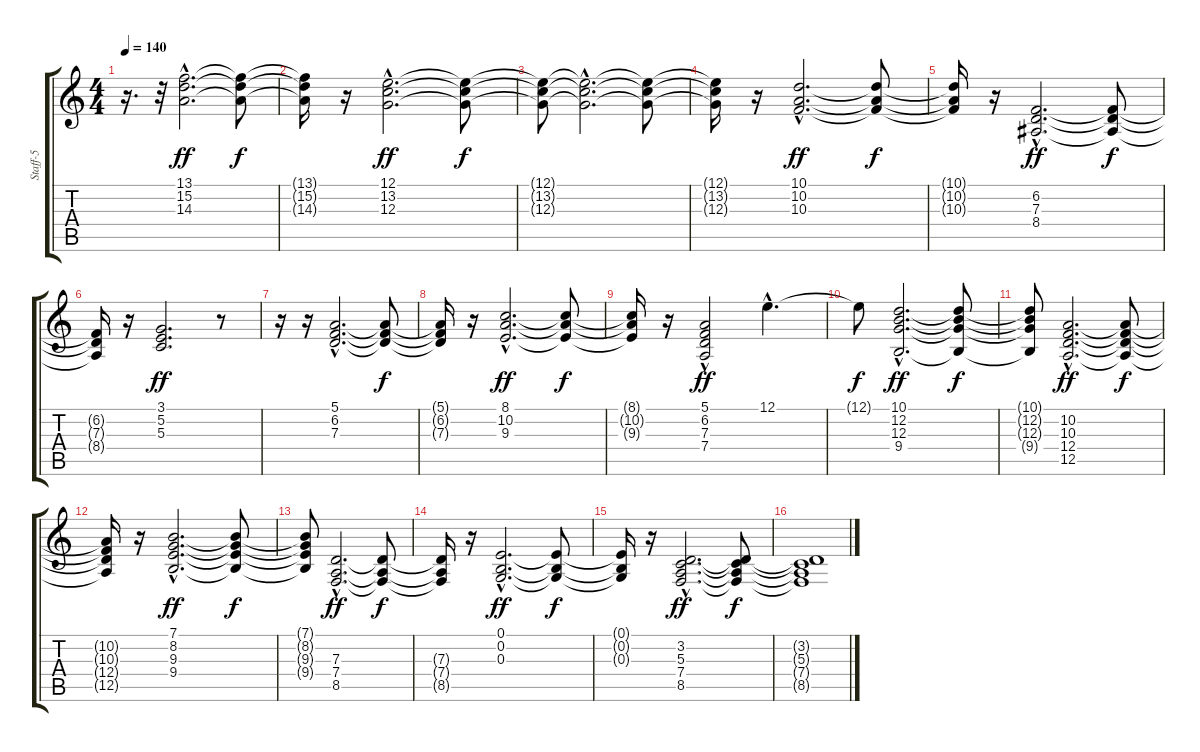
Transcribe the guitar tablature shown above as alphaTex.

\track ("Staff-5" "Staff-5") {instrument stringensemble2}
\staff {score tabs}
\tuning (E4 B3 G3 D3 A2 E2) {hide}
\ts (4 4)
\tempo 140
\clef g2
\ks c
r.16{d dy f} r.32 (13.1{hac} 15.2{hac} 14.3{hac}).2{d dy ff} (13.1{t} 15.2{t} 14.3{t}).8{dy f} |
(13.1{t} 15.2{t} 14.3{t}).16 r.16 (12.1{hac} 13.2{hac} 12.3{hac}).2{d dy ff} (12.1{t} 13.2{t} 12.3{t}).8{dy f} |
(12.1{t} 13.2{t} 12.3{t}).8 (12.1{hac t} 13.2{hac t} 12.3{hac t}).2{d} (12.1{t} 13.2{t} 12.3{t}).8 |
(12.1{t} 13.2{t} 12.3{t}).16 r.16 (10.1{hac} 10.2{hac} 10.3{hac}).2{d dy ff} (10.1{t} 10.2{t} 10.3{t}).8{dy f} |
(10.1{t} 10.2{t} 10.3{t}).16 r.16 (6.2{hac} 7.3{hac} 8.4{hac}).2{d dy ff} (6.2{t} 7.3{t} 8.4{t}).8{dy f} |
(6.2{t} 7.3{t} 8.4{t}).16 r.16 (3.1 5.2 5.3).2{d dy ff} r.8 |
r.16 r.16 (5.1{hac} 6.2{hac} 7.3{hac}).2{d} (5.1{t} 6.2{t} 7.3{t}).8{dy f} |
(5.1{t} 6.2{t} 7.3{t}).16 r.16 (8.1{hac} 10.2{hac} 9.3{hac}).2{d dy ff} (8.1{t} 10.2{t} 9.3{t}).8{dy f} |
(8.1{t} 10.2{t} 9.3{t}).16 r.16 (5.1 6.2{hac} 7.3{hac} 7.4{hac}).2{dy ff} 12.1{hac}.4{d} |
12.1{t}.8{dy f} (10.1{hac} 12.2{hac} 12.3{hac} 9.4{hac}).2{d dy ff} (10.1{t} 12.2{t} 12.3{t} 9.4{t}).8{dy f} |
(10.1{t} 12.2{t} 12.3{t} 9.4{t}).8 (10.2{hac} 10.3{hac} 12.4{hac} 12.5{hac}).2{d dy ff} (10.2{t} 10.3{t} 12.4{t} 12.5{t}).8{dy f} |
(10.2{t} 10.3{t} 12.4{t} 12.5{t}).16 r.16 (7.1{hac} 8.2{hac} 9.3{hac} 9.4{hac}).2{d dy ff} (7.1{t} 8.2{t} 9.3{t} 9.4{t}).8{dy f} |
(7.1{t} 8.2{t} 9.3{t} 9.4{t}).8 (7.3{hac} 7.4{hac} 8.5{hac}).2{d dy ff} (7.3{t} 7.4{t} 8.5{t}).8{dy f} |
(7.3{t} 7.4{t} 8.5{t}).16 r.16 (0.1{hac} 0.2{hac} 0.3{hac}).2{d dy ff} (0.1{t} 0.2{t} 0.3{t}).8{dy f} |
(0.1{t} 0.2{t} 0.3{t}).16 r.16 (3.2{hac} 5.3{hac} 7.4{hac} 8.5{hac}).2{d dy ff volume 12} (3.2{t} 5.3{t} 7.4{t} 8.5{t}).8{dy f} |
(3.2{t} 5.3{t} 7.4{t} 8.5{t}).1
